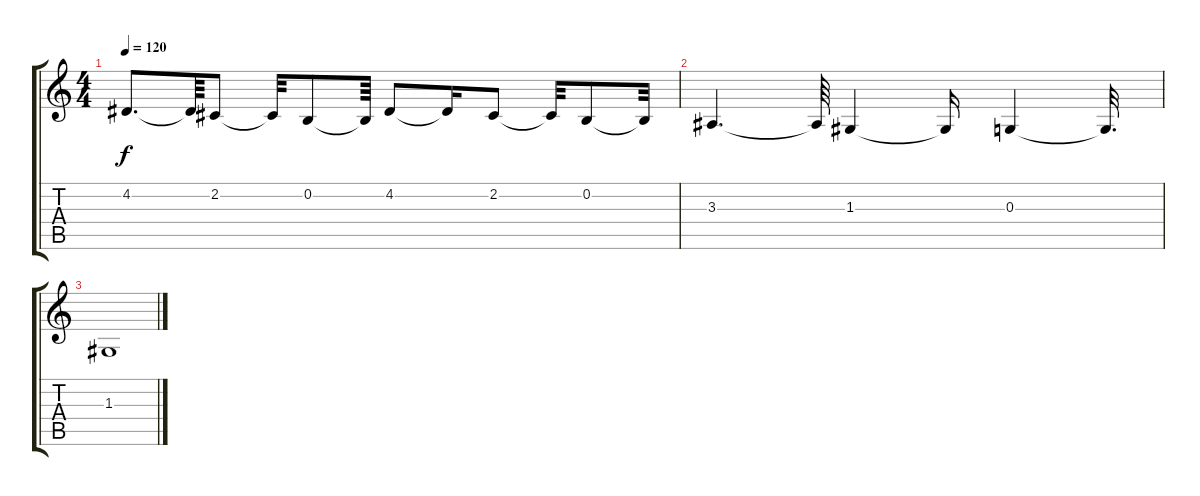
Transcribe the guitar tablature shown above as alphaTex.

\track "" {instrument viola}
\staff {score tabs}
\tuning (E4 B3 G3 D3 A2 E2) {hide}
\ts (4 4)
\tempo 120
\clef g2
\ks c
4.2.8{d dy f} 4.2{t}.64 2.2.8 2.2{t}.32 0.2.8 0.2{t}.64 4.2.8 4.2{t}.16 2.2.8 2.2{t}.32 0.2.8 0.2{t}.32 |
3.3.4{d} 3.3{t}.64 1.3.4 1.3{t}.16 0.3.4 0.3{t}.32{d} |
1.3.1
